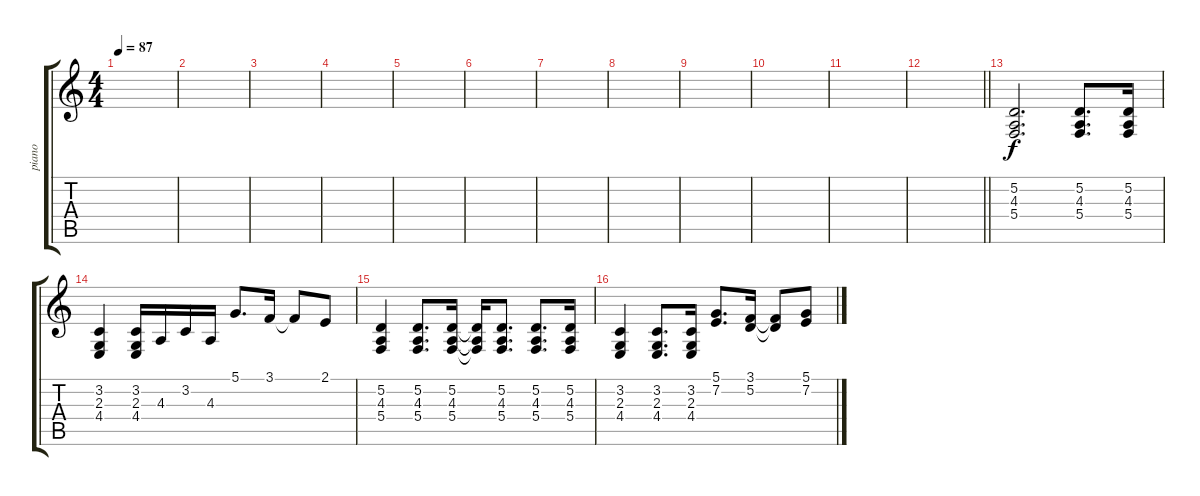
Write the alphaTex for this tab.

\track ("piano" "piano") {instrument electricgrandpiano}
\staff {score tabs}
\tuning (D4 A3 F3 C3 G2 D2) {hide}
\ts (4 4)
\tempo 87
\clef g2
\ks c
|
|
|
|
|
|
|
|
|
|
|
\barLineRight lightlight
|
(5.2 4.3 5.4).2{d} (5.2 4.3 5.4).8{d} (5.2 4.3 5.4).16 |
(3.2 2.3 4.4).4 (3.2 2.3 4.4).16 4.3.16 3.2.16 4.3.16 5.1.8{d} 3.1.16 3.1{t}.8 2.1.8 |
(5.2 4.3 5.4).4 (5.2 4.3 5.4).8{d} (5.2 4.3 5.4).16 (5.2{t} 4.3{t} 5.4{t}).16 (5.2 4.3 5.4).8{d} (5.2 4.3 5.4).8{d} (5.2 4.3 5.4).16 |
(3.2 2.3 4.4).4 (3.2 2.3 4.4).8{d} (3.2 2.3 4.4).16 (5.1 7.2).8{d} (3.1 5.2).16 (3.1{t} 5.2{t}).8 (5.1 7.2).8
